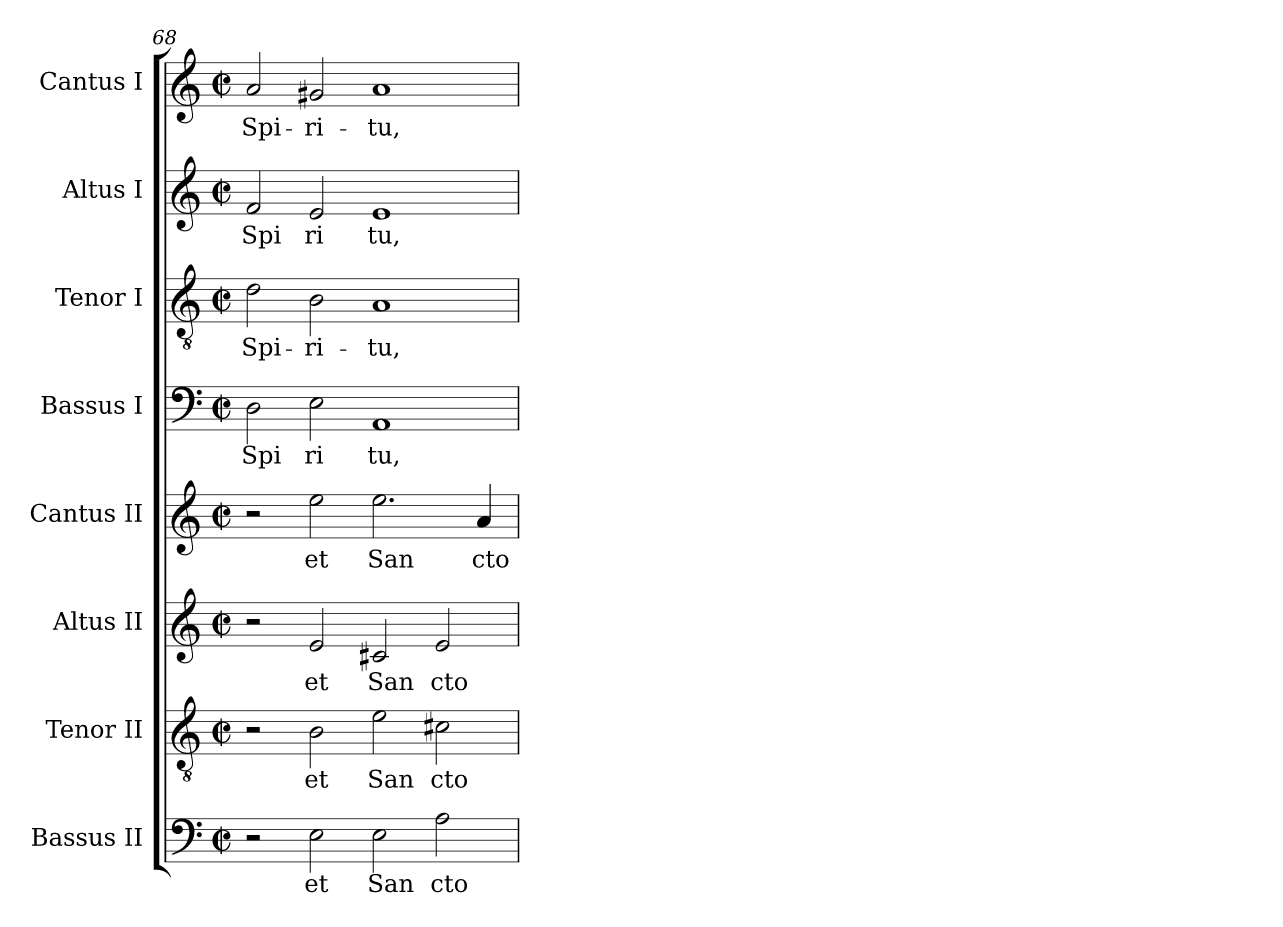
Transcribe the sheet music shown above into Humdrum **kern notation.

**kern	**text	**kern	**text	**kern	**text	**kern	**text	**kern	**text	**kern	**text	**kern	**text	**kern	**text
*part8	*part8	*part7	*part7	*part6	*part6	*part5	*part5	*part4	*part4	*part3	*part3	*part2	*part2	*part1	*part1
*staff8	*staff8	*staff7	*staff7	*staff6	*staff6	*staff5	*staff5	*staff4	*staff4	*staff3	*staff3	*staff2	*staff2	*staff1	*staff1
*I"Bassus II	*	*I"Tenor II	*	*I"Altus II	*	*I"Cantus II	*	*I"Bassus I	*	*I"Tenor I	*	*I"Altus I	*	*I"Cantus I	*
*clefF4	*	*clefGv2	*	*clefG2	*	*clefG2	*	*clefF4	*	*clefGv2	*	*clefG2	*	*clefG2	*
*M2/2	*	*M2/2	*	*M2/2	*	*M2/2	*	*M2/2	*	*M2/2	*	*M2/2	*	*M2/2	*
*met(c|)	*	*met(c|)	*	*met(c|)	*	*met(c|)	*	*met(c|)	*	*met(c|)	*	*met(c|)	*	*met(c|)	*
=68	=68	=68	=68	=68	=68	=68	=68	=68	=68	=68	=68	=68	=68	=68	=68
!	!	!	!	!	!	!	!	!	!LO:LY:b:cj	!	!LO:LY:b:cj	!	!LO:LY:b:cj	!	!LO:LY:b:cj
2r	.	2r	.	2r	.	2r	.	2D\	Spi	2d\	Spi-	2f/	Spi	2a/	Spi-
!	!LO:LY:b:cj	!	!LO:LY:b:cj	!	!LO:LY:b:cj	!	!LO:LY:b:cj	!	!LO:LY:b:cj	!	!LO:LY:b:cj	!	!LO:LY:b:cj	!	!LO:LY:b:cj
2E\	et	2B\	et	2e/	et	2ee\	et	2E\	ri	2B\	-ri-	2e/	ri	2g#X/	-ri-
!	!LO:LY:b:cj	!	!LO:LY:b:cj	!	!LO:LY:b:cj	!	!LO:LY:b:cj	!	!LO:LY:b:cj	!	!LO:LY:b:cj	!	!LO:LY:b:cj	!	!LO:LY:b:cj
2E\	San	2e\	San	2c#X/	San	2.ee\	San	1AA	tu,	1A	-tu,	1e	tu,	1a	-tu,
!	!LO:LY:b:cj	!	!LO:LY:b:cj	!	!LO:LY:b:cj	!	!	!	!	!	!	!	!	!	!
2A\	cto	2c#X\	cto	2e/	cto	.	.	.	.	.	.	.	.	.	.
!	!	!	!	!	!	!	!LO:LY:b:cj	!	!	!	!	!	!	!	!
.	.	.	.	.	.	4a/	cto	.	.	.	.	.	.	.	.
=	=	=	=	=	=	=	=	=	=	=	=	=	=	=	=
*-	*-	*-	*-	*-	*-	*-	*-	*-	*-	*-	*-	*-	*-	*-	*-
